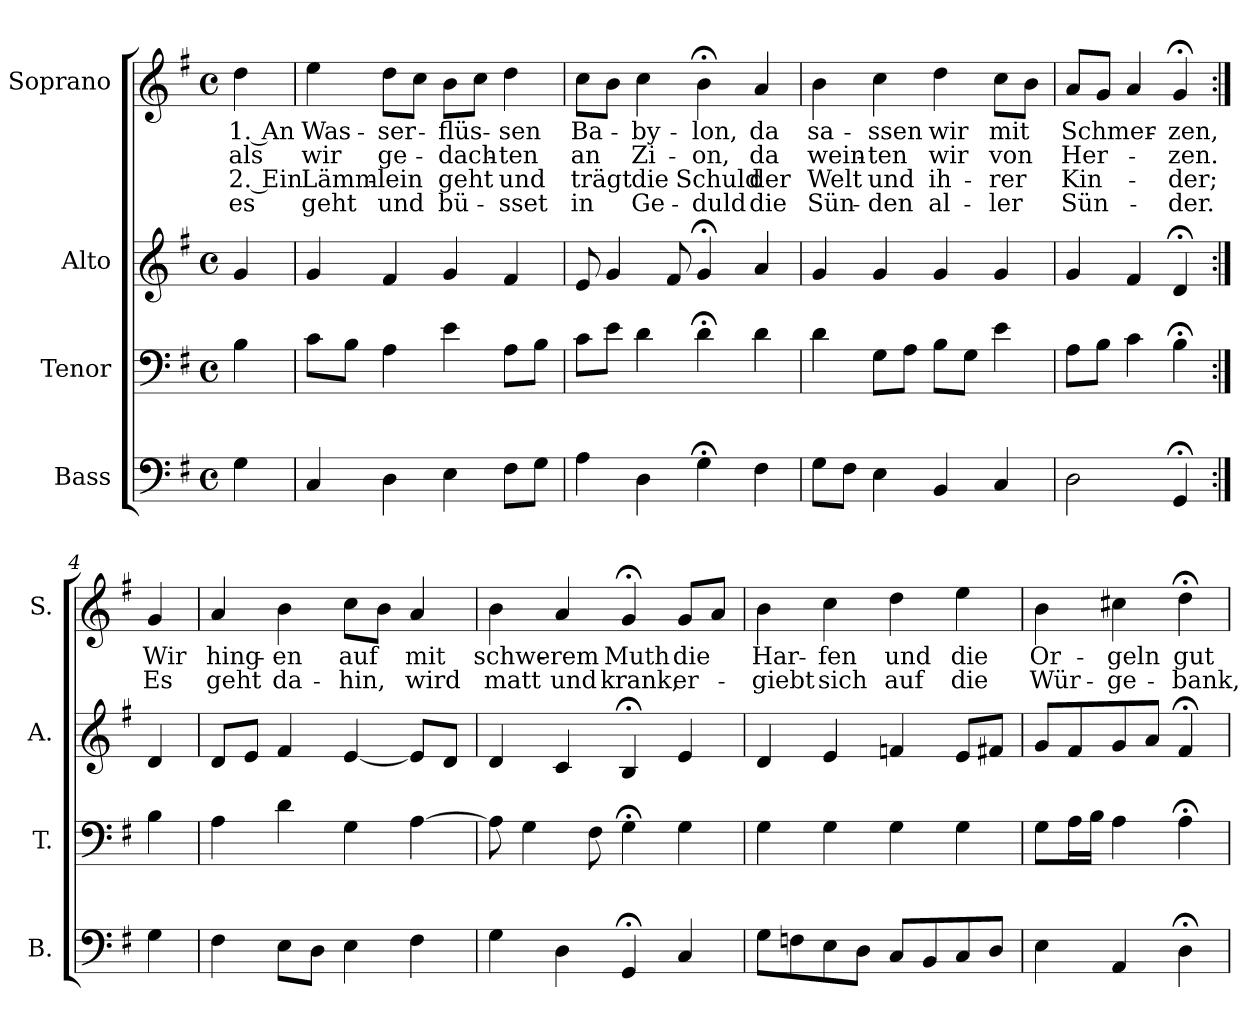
**kern	**kern	**kern	**kern	**text	**text	**text	**text
*part4	*part3	*part2	*part1	*part1	*part1	*part1	*part1
*staff4	*staff3	*staff2	*staff1	*staff1	*staff1	*staff1	*staff1
*I"Bass	*I"Tenor	*I"Alto	*I"Soprano	*	*	*	*
*I'B.	*I'T.	*I'A.	*I'S.	*	*	*	*
*clefF4	*clefF4	*clefG2	*clefG2	*	*	*	*
*k[f#]	*k[f#]	*k[f#]	*k[f#]	*	*	*	*
*G:	*G:	*G:	*G:	*	*	*	*
*M4/4	*M4/4	*M4/4	*M4/4	*	*	*	*
*met(c)	*met(c)	*met(c)	*met(c)	*	*	*	*
=	=	=	=	=	=	=	=
4G\	4B\	4g/	4dd\	1. An	als	2. Ein	es
=1	=1	=1	=1	=1	=1	=1	=1
4C/	8c\L	4g/	4ee\	Was-	wir	Lämm-	geht
.	8B\J	.	.	.	.	.	.
4D\	4A\	4f#/	8dd\L	-ser-	ge-	-lein	und
.	.	.	8cc\J	.	.	.	.
4E\	4e\	4g/	8b\L	-flüs-	-dach-	geht	bü-
.	.	.	8cc\J	.	.	.	.
8F#\L	8A\L	4f#/	4dd\	-sen	-ten	und	-sset
8G\J	8B\J	.	.	.	.	.	.
=2	=2	=2	=2	=2	=2	=2	=2
4A\	8c\L	8e/	8cc\L	Ba-	an	trägt	in
.	8e\J	4g/	8b\J	.	.	.	.
4D\	4d\	.	4cc\	-by-	Zi-	die	Ge-
.	.	8f#/	.	.	.	.	.
4G;<\	4d;<\	4g;</	4b;<\	-lon,	-on,	Schuld	-duld
4F#\	4d\	4a/	4a/	da	da	der	die
=3	=3	=3	=3	=3	=3	=3	=3
8G\L	4d\	4g/	4b\	sa-	wein-	Welt	Sün-
8F#\J	.	.	.	.	.	.	.
4E\	8G\L	4g/	4cc\	-ssen	-ten	und	-den
.	8A\J	.	.	.	.	.	.
4BB/	8B\L	4g/	4dd\	wir	wir	ih-	al-
.	8G\J	.	.	.	.	.	.
4C/	4e\	4g/	8cc\L	mit	von	-rer	-ler
.	.	.	8b\J	.	.	.	.
=4	=4	=4	=4	=4	=4	=4	=4
2D\	8A\L	4g/	8a/L	Schmer-	Her-	Kin-	Sün-
.	8B\J	.	8g/J	.	.	.	.
.	4c\	4f#/	4a/	.	.	.	.
4GG;</	4B;<\	4d;</	4g;</	-zen,	-zen.	-der;	-der.
!!LO:LB:g=z
=4a:|!	=4a:|!	=4a:|!	=4a:|!	=4a:|!	=4a:|!	=4a:|!	=4a:|!
4G\	4B\	4d/	4g/	Wir	Es	.	.
=5	=5	=5	=5	=5	=5	=5	=5
4F#\	4A\	8d/L	4a/	hing-	geht	.	.
.	.	8e/J	.	.	.	.	.
8E\L	4d\	4f#/	4b\	-en	da-	.	.
8D\J	.	.	.	.	.	.	.
4E\	4G\	[4e/	8cc\L	auf	-hin,	.	.
.	.	.	8b\J	.	.	.	.
4F#\	[4A\	8e/L]	4a/	mit	wird	.	.
.	.	8d/J	.	.	.	.	.
=6	=6	=6	=6	=6	=6	=6	=6
4G\	8A\]	4d/	4b\	schwe-	matt	.	.
.	4G\	.	.	.	.	.	.
4D\	.	4c/	4a/	-rem	und	.	.
.	8F#\	.	.	.	.	.	.
4GG;</	4G;<\	4B;</	4g;</	Muth	krank,	.	.
4C/	4G\	4e/	8g/L	die	er-	.	.
.	.	.	8a/J	.	.	.	.
=7	=7	=7	=7	=7	=7	=7	=7
8G\L	4G\	4d/	4b\	Har-	-giebt	.	.
8Fn\	.	.	.	.	.	.	.
8E\	4G\	4e/	4cc\	-fen	sich	.	.
8D\J	.	.	.	.	.	.	.
8C/L	4G\	4fn/	4dd\	und	auf	.	.
8BB/	.	.	.	.	.	.	.
8C/	4G\	8e/L	4ee\	die	die	.	.
8D/J	.	8f#X/J	.	.	.	.	.
=8	=8	=8	=8	=8	=8	=8	=8
4E\	8G\L	8g/L	4b\	Or-	Wür-	.	.
.	16A\L	8f#/	.	.	.	.	.
.	16B\JJ	.	.	.	.	.	.
4AA/	4A\	8g/	4cc#X\	-geln	-ge-	.	.
.	.	8a/J	.	.	.	.	.
4D;<\	4A;<\	4f#;</	4dd;<\	gut	-bank,	.	.
=	=	=	=	=	=	=	=
*-	*-	*-	*-	*-	*-	*-	*-
